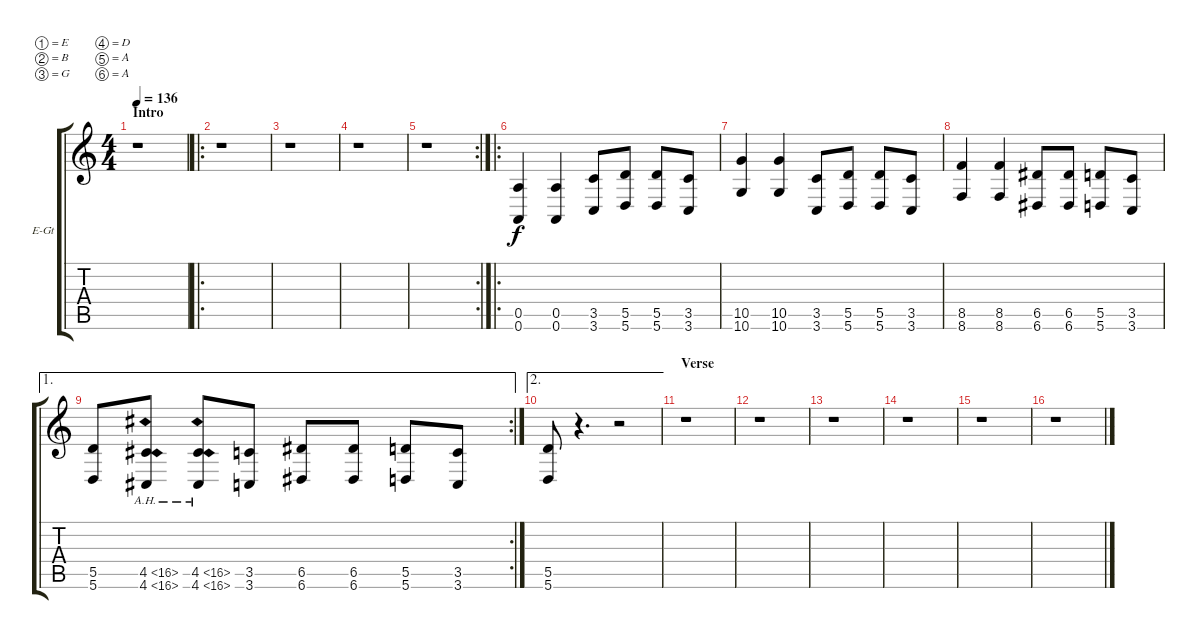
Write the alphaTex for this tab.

\bracketExtendMode groupsimilarinstruments
\firstSystemTrackNameOrientation horizontal
\otherSystemsTrackNameOrientation horizontal
\track ("solo" "E-Gt") {instrument overdrivenguitar}
\staff {score tabs}
\tuning (E4 B3 G3 D3 A2 A1)
\ts (4 4)
\section ("" "Intro")
\tempo 136
\clef g2
\ks c
r.1{dy f instrument overdrivenguitar} |
\ro
r.1 |
r.1 |
r.1 |
\rc 2
r.1 |
\ro
(0.5 0.6).4 (0.5 0.6).4 (3.5 3.6).8 (5.5 5.6).8 (5.5 5.6).8 (3.5 3.6).8 |
(10.5 10.6).4 (10.5 10.6).4 (3.5 3.6).8 (5.5 5.6).8 (5.5 5.6).8 (3.5 3.6).8 |
(8.5 8.6).4 (8.5 8.6).4 (6.5 6.6).8 (6.5 6.6).8 (5.5 5.6).8 (3.5 3.6).8 |
\ae 1
\rc 2
(5.5 5.6).8 (4.5{ah 12} 4.6{ah 12}).8 (4.5{ah 12} 4.6{ah 12}).8 (3.5 3.6).8 (6.5 6.6).8 (6.5 6.6).8 (5.5 5.6).8 (3.5 3.6).8 |
\ae 2
(5.5 5.6).8 r.4{d} r.2 |
\section ("" "Verse")
r.1 |
r.1 |
r.1 |
r.1 |
r.1 |
r.1
